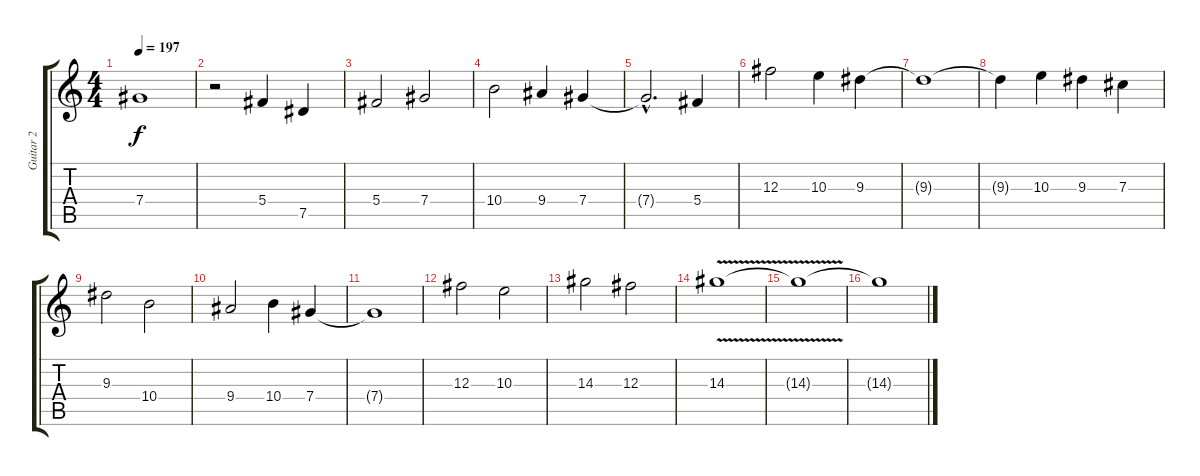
\track ("Guitar 2" "Guitar 2") {instrument overdrivenguitar}
\staff {score tabs}
\tuning (Eb4 Bb3 Gb3 Db3 Ab2 Eb2) {hide}
\ts (4 4)
\tempo 197
\clef g2
\ks c
7.4{t}.1{dy f} |
r.2 5.4.4 7.5.4 |
5.4.2 7.4.2 |
10.4.2 9.4.4 7.4.4 |
7.4{hac t}.2{d} 5.4.4 |
12.3.2 10.3.4 9.3.4 |
9.3{t}.1 |
9.3{t}.4 10.3.4 9.3.4 7.3.4 |
9.3.2 10.4.2 |
9.4.2 10.4.4 7.4.4 |
7.4{t}.1 |
12.3.2 10.3.2 |
14.3.2 12.3.2 |
14.3{v}.1 |
14.3{t}.1 |
14.3{t}.1
